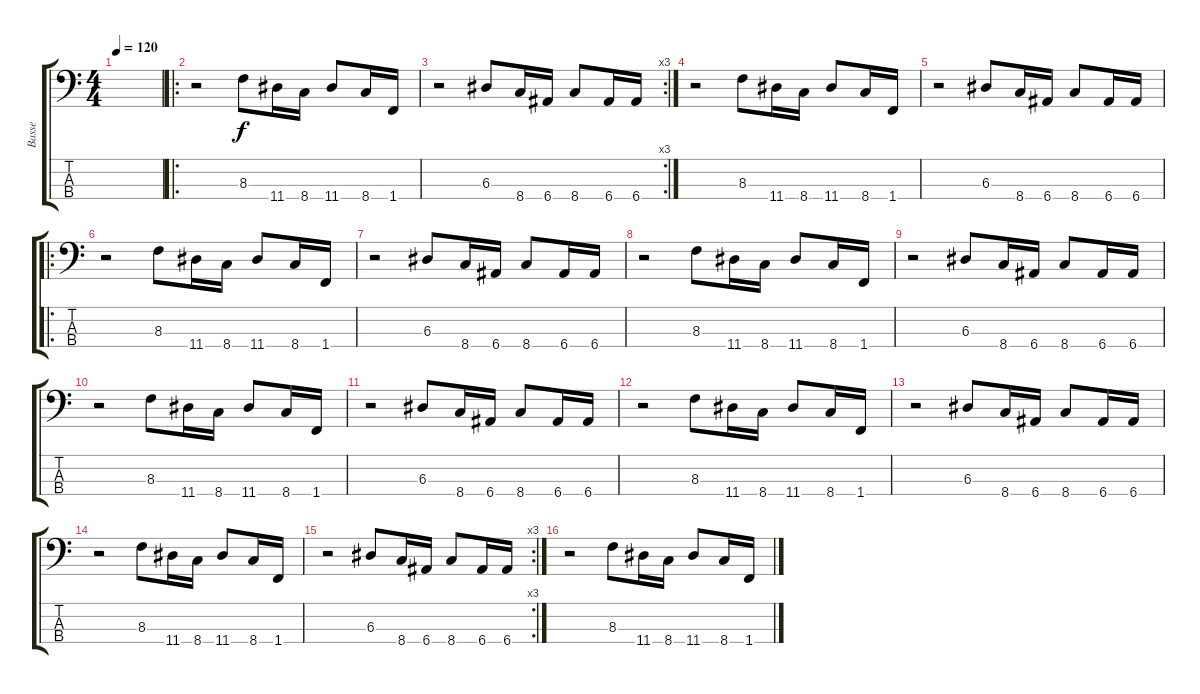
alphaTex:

\track ("Basse" "Basse") {instrument electricbassfinger}
\staff {score tabs}
\tuning (G2 D2 A1 E1) {hide}
\ts (4 4)
\tempo 120
\clef f4
\ks c
|
\ro
r.2 8.3.8 11.4.16 8.4.16 11.4.8 8.4.16 1.4.16 |
\rc 3
r.2 6.3.8 8.4.16 6.4.16 8.4.8 6.4.16 6.4.16 |
r.2 8.3.8 11.4.16 8.4.16 11.4.8 8.4.16 1.4.16 |
r.2 6.3.8 8.4.16 6.4.16 8.4.8 6.4.16 6.4.16 |
\ro
r.2 8.3.8 11.4.16 8.4.16 11.4.8 8.4.16 1.4.16 |
r.2 6.3.8 8.4.16 6.4.16 8.4.8 6.4.16 6.4.16 |
r.2 8.3.8 11.4.16 8.4.16 11.4.8 8.4.16 1.4.16 |
r.2 6.3.8 8.4.16 6.4.16 8.4.8 6.4.16 6.4.16 |
r.2 8.3.8 11.4.16 8.4.16 11.4.8 8.4.16 1.4.16 |
r.2 6.3.8 8.4.16 6.4.16 8.4.8 6.4.16 6.4.16 |
r.2 8.3.8 11.4.16 8.4.16 11.4.8 8.4.16 1.4.16 |
r.2 6.3.8 8.4.16 6.4.16 8.4.8 6.4.16 6.4.16 |
r.2 8.3.8 11.4.16 8.4.16 11.4.8 8.4.16 1.4.16 |
\rc 3
r.2 6.3.8 8.4.16 6.4.16 8.4.8 6.4.16 6.4.16 |
r.2 8.3.8 11.4.16 8.4.16 11.4.8 8.4.16 1.4.16
